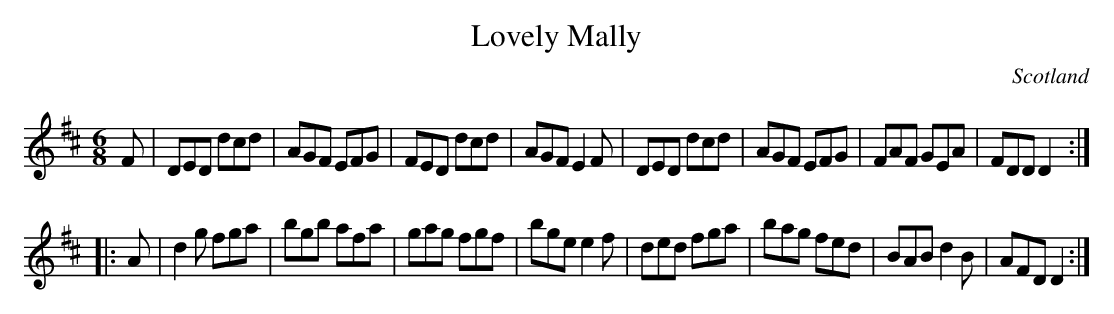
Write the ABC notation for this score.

X:1
T:Lovely Mally
O:Scotland
O:England
M:6/8
K:D
F|\
DED dcd| AGF EFG| FED dcd| AGF E2F|\
DED dcd| AGF EFG| FAF GEA| FDD D2::
A|\
d2g fga| bgb afa| gag fgf| bge e2f|\
ded fga| bag fed| BAB d2B| AFD D2:|
